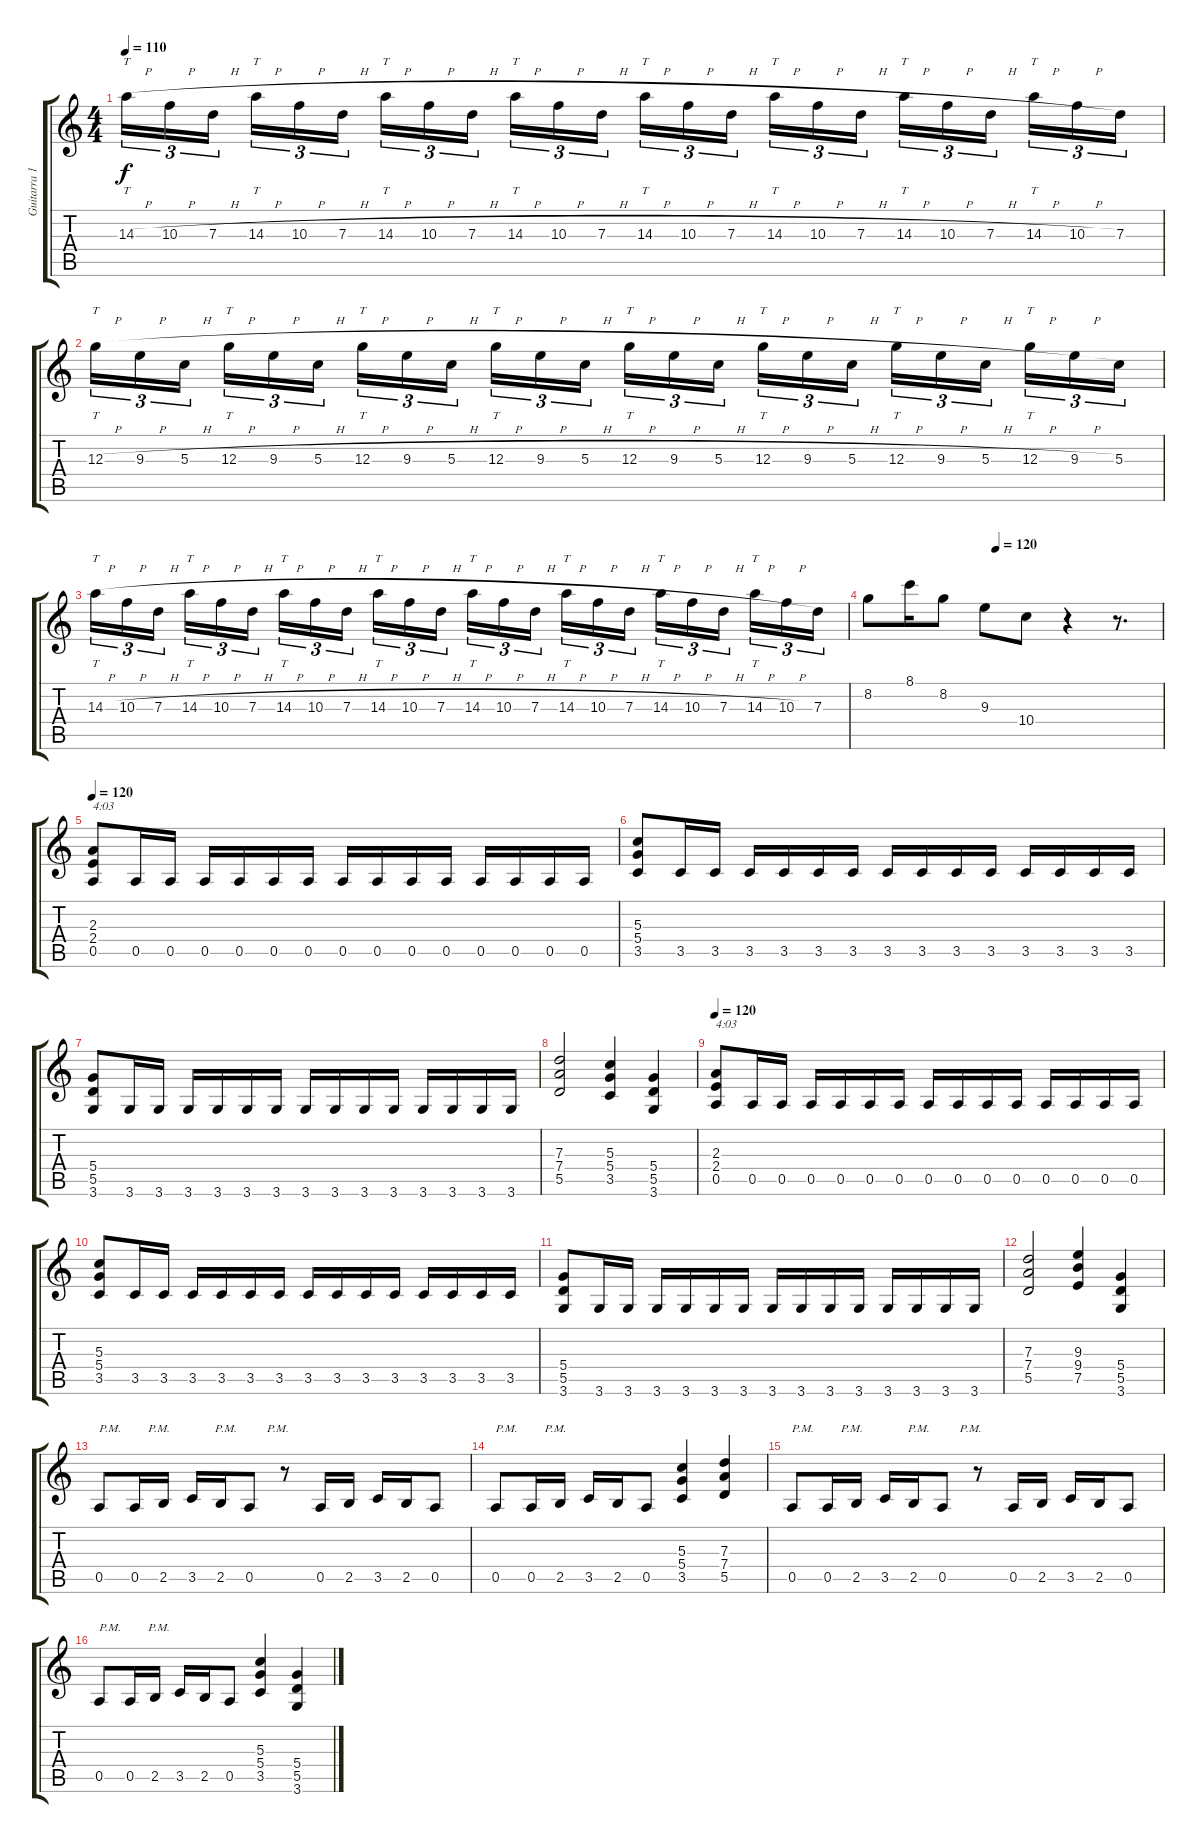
\track ("Guitarra 1" "Guitarra 1") {instrument distortionguitar}
\staff {score tabs}
\tuning (E4 B3 G3 D3 A2 E2) {hide}
\ts (4 4)
\tempo 110
\clef g2
\ks c
14.3{h}.16{tt tu (3 2) dy f} 10.3{h}.16{tu (3 2)} 7.3{h}.16{tu (3 2)} 14.3{h}.16{tt tu (3 2)} 10.3{h}.16{tu (3 2)} 7.3{h}.16{tu (3 2)} 14.3{h}.16{tt tu (3 2)} 10.3{h}.16{tu (3 2)} 7.3{h}.16{tu (3 2)} 14.3{h}.16{tt tu (3 2)} 10.3{h}.16{tu (3 2)} 7.3{h}.16{tu (3 2)} 14.3{h}.16{tt tu (3 2)} 10.3{h}.16{tu (3 2)} 7.3{h}.16{tu (3 2)} 14.3{h}.16{tt tu (3 2)} 10.3{h}.16{tu (3 2)} 7.3{h}.16{tu (3 2)} 14.3{h}.16{tt tu (3 2)} 10.3{h}.16{tu (3 2)} 7.3{h}.16{tu (3 2)} 14.3{h}.16{tt tu (3 2)} 10.3{h}.16{tu (3 2)} 7.3.16{tu (3 2)} |
12.3{h}.16{tt tu (3 2)} 9.3{h}.16{tu (3 2)} 5.3{h}.16{tu (3 2)} 12.3{h}.16{tt tu (3 2)} 9.3{h}.16{tu (3 2)} 5.3{h}.16{tu (3 2)} 12.3{h}.16{tt tu (3 2)} 9.3{h}.16{tu (3 2)} 5.3{h}.16{tu (3 2)} 12.3{h}.16{tt tu (3 2)} 9.3{h}.16{tu (3 2)} 5.3{h}.16{tu (3 2)} 12.3{h}.16{tt tu (3 2)} 9.3{h}.16{tu (3 2)} 5.3{h}.16{tu (3 2)} 12.3{h}.16{tt tu (3 2)} 9.3{h}.16{tu (3 2)} 5.3{h}.16{tu (3 2)} 12.3{h}.16{tt tu (3 2)} 9.3{h}.16{tu (3 2)} 5.3{h}.16{tu (3 2)} 12.3{h}.16{tt tu (3 2)} 9.3{h}.16{tu (3 2)} 5.3.16{tu (3 2)} |
14.3{h}.16{tt tu (3 2)} 10.3{h}.16{tu (3 2)} 7.3{h}.16{tu (3 2)} 14.3{h}.16{tt tu (3 2)} 10.3{h}.16{tu (3 2)} 7.3{h}.16{tu (3 2)} 14.3{h}.16{tt tu (3 2)} 10.3{h}.16{tu (3 2)} 7.3{h}.16{tu (3 2)} 14.3{h}.16{tt tu (3 2)} 10.3{h}.16{tu (3 2)} 7.3{h}.16{tu (3 2)} 14.3{h}.16{tt tu (3 2)} 10.3{h}.16{tu (3 2)} 7.3{h}.16{tu (3 2)} 14.3{h}.16{tt tu (3 2)} 10.3{h}.16{tu (3 2)} 7.3{h}.16{tu (3 2)} 14.3{h}.16{tt tu (3 2)} 10.3{h}.16{tu (3 2)} 7.3{h}.16{tu (3 2)} 14.3{h}.16{tt tu (3 2)} 10.3{h}.16{tu (3 2)} 7.3.16{tu (3 2)} |
\tempo (120 0.4375)
8.2.8 8.1.16 8.2.8 9.3.8 10.4.8 r.4{volume 12} r.8{d} |
\tempo 120
(2.3 2.4 0.5).8{txt "4:03"} 0.5.16 0.5.16 0.5.16 0.5.16 0.5.16 0.5.16 0.5.16 0.5.16 0.5.16 0.5.16 0.5.16 0.5.16 0.5.16 0.5.16 |
(5.3 5.4 3.5).8 3.5.16 3.5.16 3.5.16 3.5.16 3.5.16 3.5.16 3.5.16 3.5.16 3.5.16 3.5.16 3.5.16 3.5.16 3.5.16 3.5.16 |
(5.4 5.5 3.6).8 3.6.16 3.6.16 3.6.16 3.6.16 3.6.16 3.6.16 3.6.16 3.6.16 3.6.16 3.6.16 3.6.16 3.6.16 3.6.16 3.6.16 |
(7.3 7.4 5.5).2 (5.3 5.4 3.5).4 (5.4 5.5 3.6).4 |
\tempo 120
(2.3 2.4 0.5).8{txt "4:03"} 0.5.16 0.5.16 0.5.16 0.5.16 0.5.16 0.5.16 0.5.16 0.5.16 0.5.16 0.5.16 0.5.16 0.5.16 0.5.16 0.5.16 |
(5.3 5.4 3.5).8 3.5.16 3.5.16 3.5.16 3.5.16 3.5.16 3.5.16 3.5.16 3.5.16 3.5.16 3.5.16 3.5.16 3.5.16 3.5.16 3.5.16 |
(5.4 5.5 3.6).8 3.6.16 3.6.16 3.6.16 3.6.16 3.6.16 3.6.16 3.6.16 3.6.16 3.6.16 3.6.16 3.6.16 3.6.16 3.6.16 3.6.16 |
(7.3 7.4 5.5).2 (9.3 9.4 7.5).4 (5.4 5.5 3.6).4 |
0.5.8{txt "P.M.         P.M.               P.M.          P.M."} 0.5.16 2.5.16 3.5.16 2.5.16 0.5.8 r.8 0.5.16 2.5.16 3.5.16 2.5.16 0.5.8 |
0.5.8{txt "P.M.         P.M.               "} 0.5.16 2.5.16 3.5.16 2.5.16 0.5.8 (5.3 5.4 3.5).4 (7.3 7.4 5.5).4 |
0.5.8{txt "P.M.         P.M.               P.M.          P.M."} 0.5.16 2.5.16 3.5.16 2.5.16 0.5.8 r.8 0.5.16 2.5.16 3.5.16 2.5.16 0.5.8 |
0.5.8{txt "P.M.         P.M.               "} 0.5.16 2.5.16 3.5.16 2.5.16 0.5.8 (5.3 5.4 3.5).4 (5.4 5.5 3.6).4
